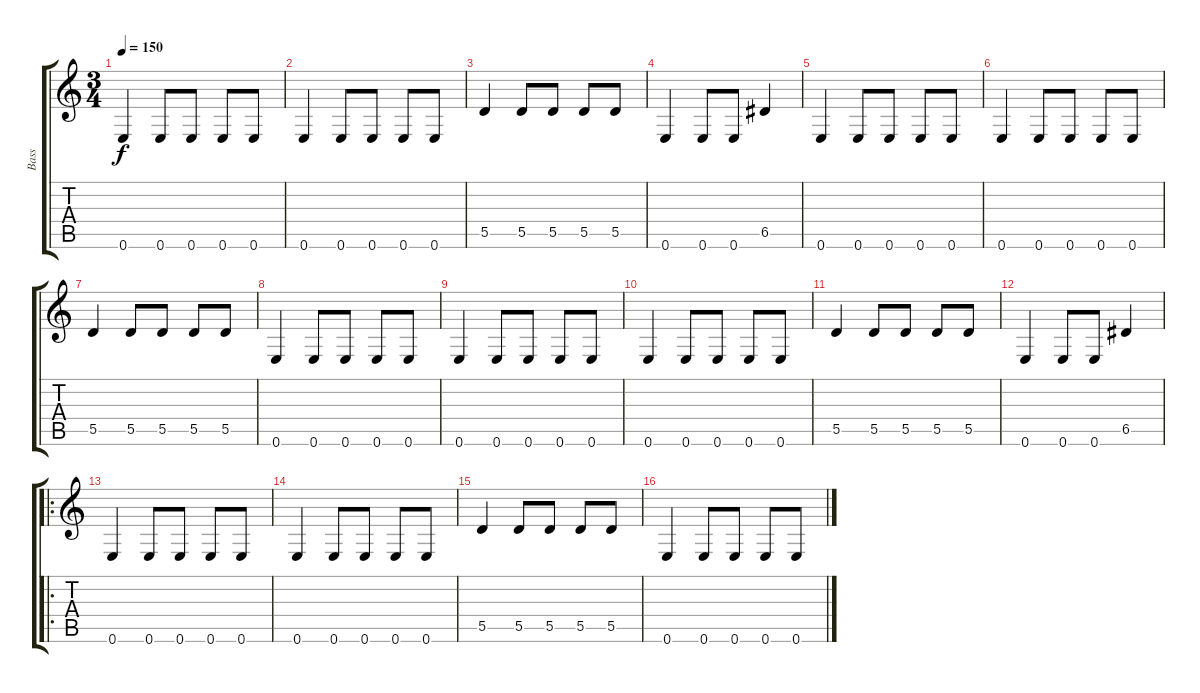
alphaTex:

\track ("Bass" "Bass") {instrument electricbassfinger}
\staff {score tabs}
\tuning (E4 B3 G3 D3 A2 E2) {hide}
\ts (3 4)
\tempo 150
\clef g2
\ks c
0.6.4{dy f} 0.6.8 0.6.8 0.6.8 0.6.8 |
0.6.4 0.6.8 0.6.8 0.6.8 0.6.8 |
5.5.4 5.5.8 5.5.8 5.5.8 5.5.8 |
0.6.4 0.6.8 0.6.8 6.5.4 |
0.6.4 0.6.8 0.6.8 0.6.8 0.6.8 |
0.6.4 0.6.8 0.6.8 0.6.8 0.6.8 |
5.5.4 5.5.8 5.5.8 5.5.8 5.5.8 |
0.6.4 0.6.8 0.6.8 0.6.8 0.6.8 |
0.6.4 0.6.8 0.6.8 0.6.8 0.6.8 |
0.6.4 0.6.8 0.6.8 0.6.8 0.6.8 |
5.5.4 5.5.8 5.5.8 5.5.8 5.5.8 |
0.6.4 0.6.8 0.6.8 6.5.4 |
\ro
0.6.4 0.6.8 0.6.8 0.6.8 0.6.8 |
0.6.4 0.6.8 0.6.8 0.6.8 0.6.8 |
5.5.4 5.5.8 5.5.8 5.5.8 5.5.8 |
0.6.4 0.6.8 0.6.8 0.6.8 0.6.8
